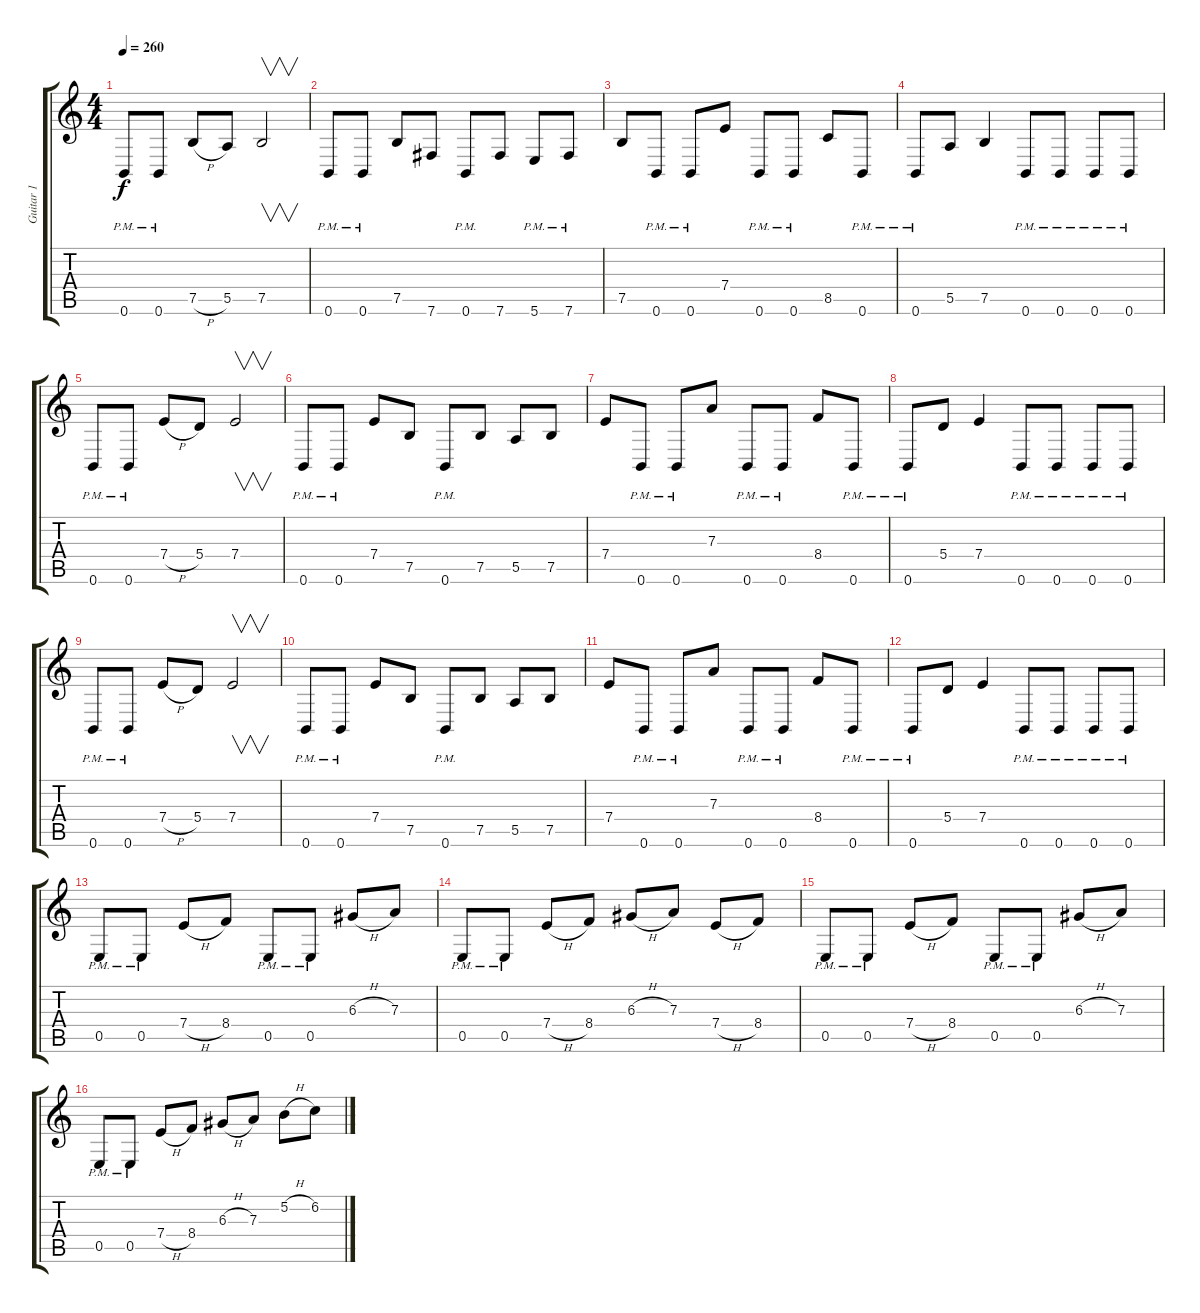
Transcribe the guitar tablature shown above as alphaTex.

\track ("Guitar 1" "Guitar 1") {instrument distortionguitar}
\staff {score tabs}
\tuning (B3 Gb3 D3 A2 E2 B1) {hide}
\ts (4 4)
\tempo 260
\clef g2
\ks c
0.6{pm}.8{dy f} 0.6{pm}.8 7.5{h}.8 5.5.8 7.5.2{v} |
0.6{pm}.8 0.6{pm}.8 7.5.8 7.6.8 0.6{pm}.8 7.6.8 5.6{pm}.8 7.6{pm}.8 |
7.5.8 0.6{pm}.8 0.6{pm}.8 7.4.8 0.6{pm}.8 0.6{pm}.8 8.5.8 0.6{pm}.8 |
0.6{pm}.8 5.5.8 7.5.4 0.6{pm}.8 0.6{pm}.8 0.6{pm}.8 0.6{pm}.8 |
0.6{pm}.8 0.6{pm}.8 7.4{h}.8 5.4.8 7.4.2{v} |
0.6{pm}.8 0.6{pm}.8 7.4.8 7.5.8 0.6{pm}.8 7.5.8 5.5.8 7.5.8 |
7.4.8 0.6{pm}.8 0.6{pm}.8 7.3.8 0.6{pm}.8 0.6{pm}.8 8.4.8 0.6{pm}.8 |
0.6{pm}.8 5.4.8 7.4.4 0.6{pm}.8 0.6{pm}.8 0.6{pm}.8 0.6{pm}.8 |
0.6{pm}.8 0.6{pm}.8 7.4{h}.8 5.4.8 7.4.2{v} |
0.6{pm}.8 0.6{pm}.8 7.4.8 7.5.8 0.6{pm}.8 7.5.8 5.5.8 7.5.8 |
7.4.8 0.6{pm}.8 0.6{pm}.8 7.3.8 0.6{pm}.8 0.6{pm}.8 8.4.8 0.6{pm}.8 |
0.6{pm}.8 5.4.8 7.4.4 0.6{pm}.8 0.6{pm}.8 0.6{pm}.8 0.6{pm}.8 |
0.5{pm}.8 0.5{pm}.8 7.4{h}.8 8.4.8 0.5{pm}.8 0.5{pm}.8 6.3{h}.8 7.3.8 |
0.5{pm}.8 0.5{pm}.8 7.4{h}.8 8.4.8 6.3{h}.8 7.3.8 7.4{h}.8 8.4.8 |
0.5{pm}.8 0.5{pm}.8 7.4{h}.8 8.4.8 0.5{pm}.8 0.5{pm}.8 6.3{h}.8 7.3.8 |
0.5{pm}.8 0.5{pm}.8 7.4{h}.8 8.4.8 6.3{h}.8 7.3.8 5.2{h}.8 6.2.8
